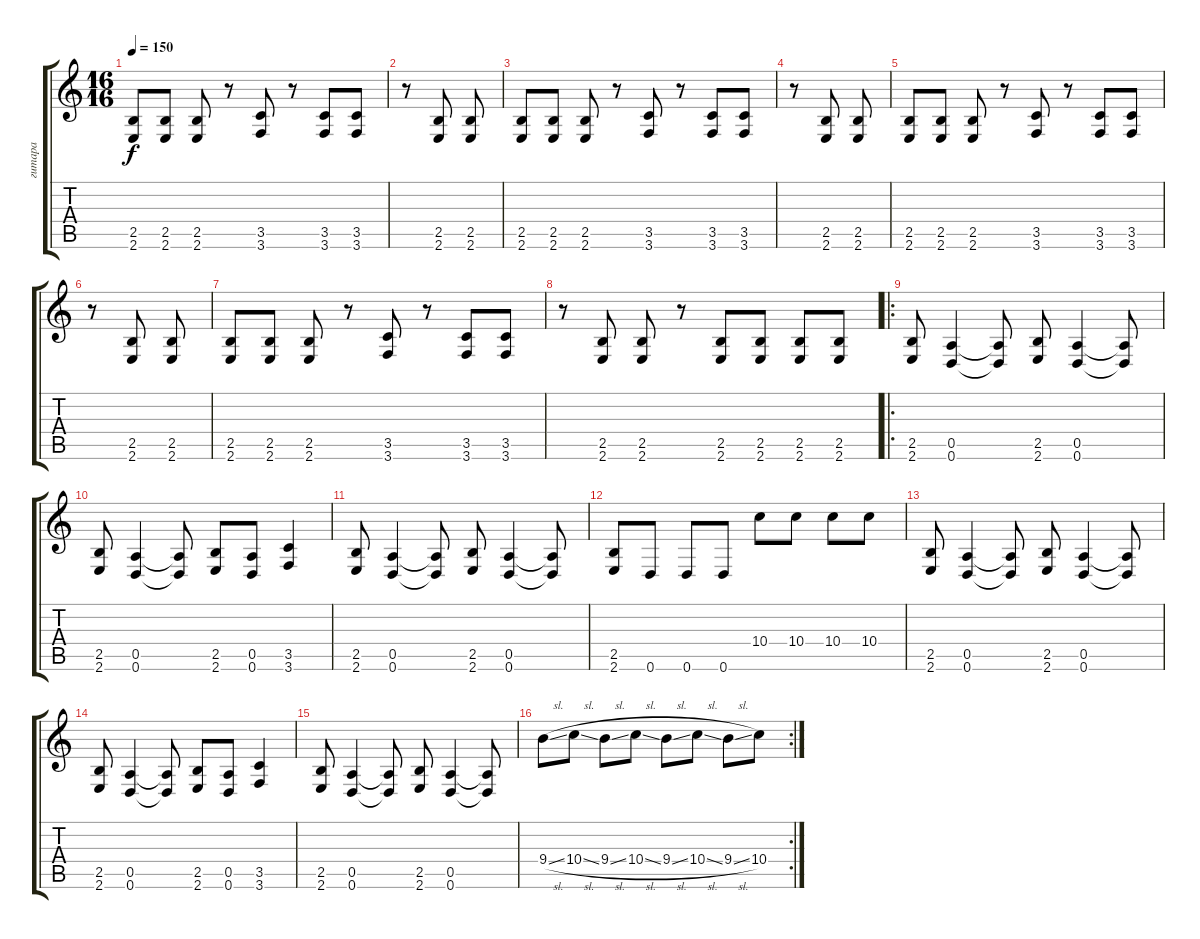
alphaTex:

\track ("гитара" "гитара") {instrument distortionguitar}
\staff {score tabs}
\tuning (E4 B3 G3 D3 A2 D2) {hide}
\ts (16 16)
\tempo 150
\clef g2
\ks c
(2.5 2.6).8{dy f volume 14 instrument distortionguitar} (2.5 2.6).8 (2.5 2.6).8 r.8 (3.5 3.6).8 r.8 (3.5 3.6).8 (3.5 3.6).8 |
r.8 (2.5 2.6).8 (2.5 2.6).8 |
(2.5 2.6).8{volume 13 instrument distortionguitar} (2.5 2.6).8 (2.5 2.6).8 r.8 (3.5 3.6).8 r.8 (3.5 3.6).8 (3.5 3.6).8 |
r.8 (2.5 2.6).8 (2.5 2.6).8 |
(2.5 2.6).8{volume 13 instrument distortionguitar} (2.5 2.6).8 (2.5 2.6).8 r.8 (3.5 3.6).8 r.8 (3.5 3.6).8 (3.5 3.6).8 |
r.8 (2.5 2.6).8 (2.5 2.6).8 |
(2.5 2.6).8{volume 13 instrument distortionguitar} (2.5 2.6).8 (2.5 2.6).8 r.8 (3.5 3.6).8 r.8 (3.5 3.6).8 (3.5 3.6).8 |
r.8 (2.5 2.6).8 (2.5 2.6).8 r.8 (2.5 2.6).8 (2.5 2.6).8 (2.5 2.6).8 (2.5 2.6).8 |
\ro
(2.5 2.6).8{volume 15} (0.5 0.6).4 (0.5{t} 0.6{t}).8 (2.5 2.6).8 (0.5 0.6).4 (0.5{t} 0.6{t}).8 |
(2.5 2.6).8 (0.5 0.6).4 (0.5{t} 0.6{t}).8 (2.5 2.6).8 (0.5 0.6).8 (3.5 3.6).4 |
(2.5 2.6).8 (0.5 0.6).4 (0.5{t} 0.6{t}).8 (2.5 2.6).8 (0.5 0.6).4 (0.5{t} 0.6{t}).8 |
(2.5 2.6).8 0.6.8 0.6.8 0.6.8 10.4.8 10.4.8 10.4.8 10.4.8 |
(2.5 2.6).8 (0.5 0.6).4 (0.5{t} 0.6{t}).8 (2.5 2.6).8 (0.5 0.6).4 (0.5{t} 0.6{t}).8 |
(2.5 2.6).8 (0.5 0.6).4 (0.5{t} 0.6{t}).8 (2.5 2.6).8 (0.5 0.6).8 (3.5 3.6).4 |
(2.5 2.6).8 (0.5 0.6).4 (0.5{t} 0.6{t}).8 (2.5 2.6).8 (0.5 0.6).4 (0.5{t} 0.6{t}).8 |
\rc 2
9.4{sl}.8 10.4{sl}.8 9.4{sl}.8 10.4{sl}.8 9.4{sl}.8 10.4{sl}.8 9.4{sl}.8 10.4.8
